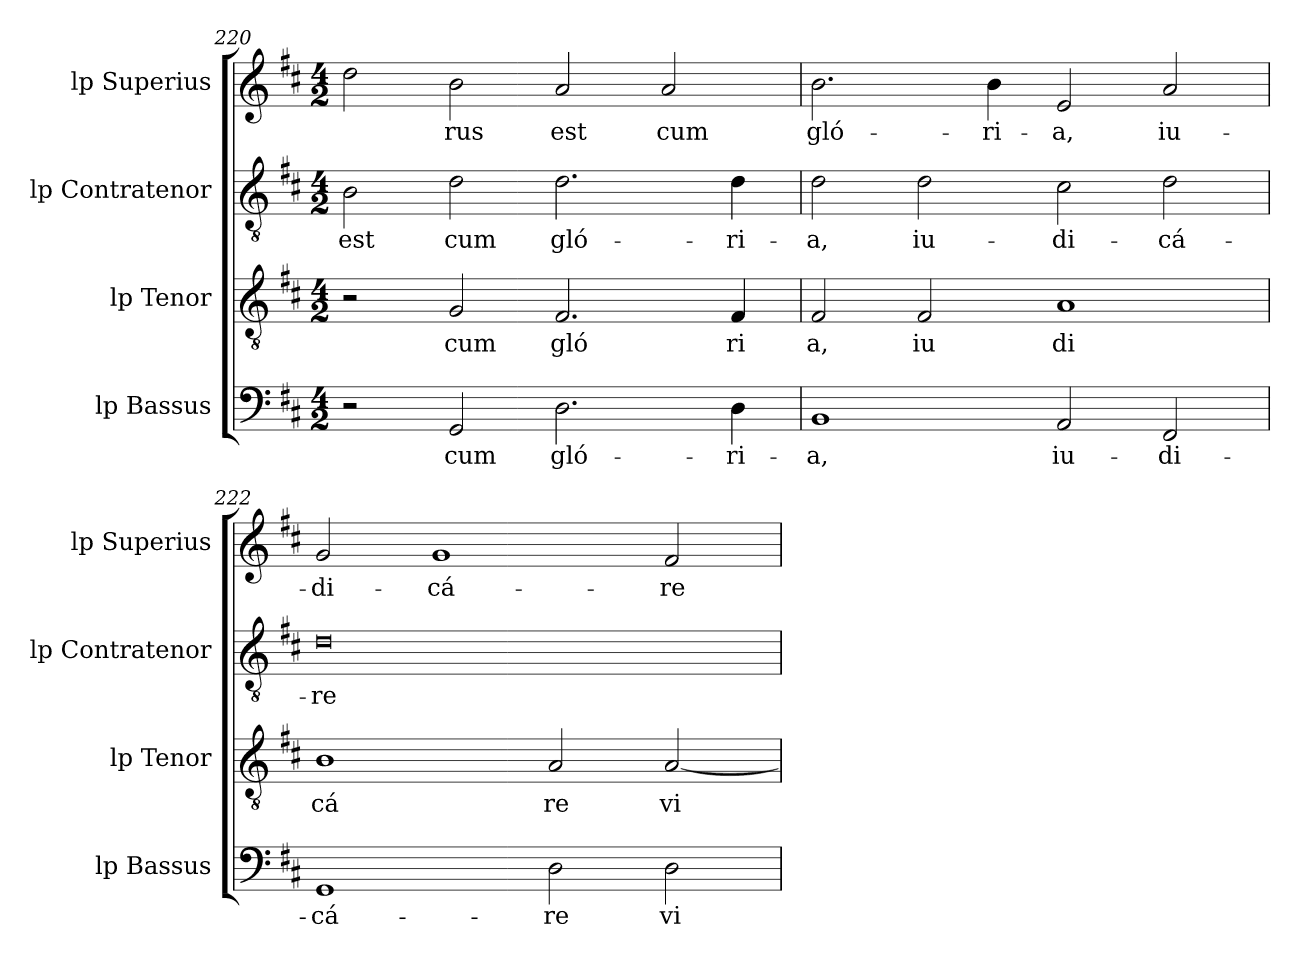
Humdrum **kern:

**kern	**text	**kern	**text	**kern	**text	**kern	**text
*part4	*part4	*part3	*part3	*part2	*part2	*part1	*part1
*staff4	*staff4	*staff3	*staff3	*staff2	*staff2	*staff1	*staff1
*I"lp Bassus	*	*I"lp Tenor	*	*I"lp Contratenor	*	*I"lp Superius	*
*I'lp Bassus	*	*I'lp Tenor	*	*I'lp Contratenor	*	*I'lp Superius	*
*clefF4	*	*clefGv2	*	*clefGv2	*	*clefG2	*
*k[f#c#]	*	*k[f#c#]	*	*k[f#c#]	*	*k[f#c#]	*
*D:	*	*D:	*	*D:	*	*D:	*
*M4/2	*	*M4/2	*	*M4/2	*	*M4/2	*
=220	=220	=220	=220	=220	=220	=220	=220
!	!	!	!	!	!LO:LY:b:cj	!	!
2r	.	2r	.	2B\	est	2dd\	.
!	!LO:LY:b:cj	!	!LO:LY:b:cj	!	!LO:LY:b:cj	!	!LO:LY:b:cj
2GG/	cum	2G/	cum	2d\	cum	2b\	-rus
!	!LO:LY:b:cj	!	!LO:LY:b:cj	!	!LO:LY:b:cj	!	!LO:LY:b:cj
2.D\	gló-	2.F#/	gló	2.d\	gló-	2a/	est
!	!	!	!	!	!	!	!LO:LY:b:cj
.	.	.	.	.	.	2a/	cum
!	!LO:LY:b:cj	!	!LO:LY:b:cj	!	!LO:LY:b:cj	!	!
4D\	-ri-	4F#/	ri	4d\	-ri-	.	.
=221	=221	=221	=221	=221	=221	=221	=221
!	!LO:LY:b:cj	!	!LO:LY:b:cj	!	!LO:LY:b:cj	!	!LO:LY:b:cj
1BB	-a,	2F#/	a,	2d\	-a,	2.b\	gló-
!	!	!	!LO:LY:b:cj	!	!LO:LY:b:cj	!	!
.	.	2F#/	iu	2d\	iu-	.	.
!	!	!	!	!	!	!	!LO:LY:b:cj
.	.	.	.	.	.	4b\	-ri-
!	!LO:LY:b:cj	!	!LO:LY:b:cj	!	!LO:LY:b:cj	!	!LO:LY:b:cj
2AA/	iu-	1A	di	2c#\	-di-	2e/	-a,
!	!LO:LY:b:cj	!	!	!	!LO:LY:b:cj	!	!LO:LY:b:cj
2FF#/	-di-	.	.	2d\	-cá-	2a/	iu-
=222	=222	=222	=222	=222	=222	=222	=222
!	!LO:LY:b:cj	!	!LO:LY:b:cj	!	!LO:LY:b:cj	!	!LO:LY:b:cj
1GG	-cá-	1B	cá	0d	-re	2g/	-di-
!	!	!	!	!	!	!	!LO:LY:b:cj
.	.	.	.	.	.	1g	-cá-
!	!LO:LY:b:cj	!	!LO:LY:b:cj	!	!	!	!
2D\	-re	2A/	re	.	.	.	.
!	!LO:LY:b:cj	!	!LO:LY:b:cj	!	!	!	!LO:LY:b:cj
2D\	vi-	[<2A/	vi	.	.	2f#/	-re
=	=	=	=	=	=	=	=
*-	*-	*-	*-	*-	*-	*-	*-
